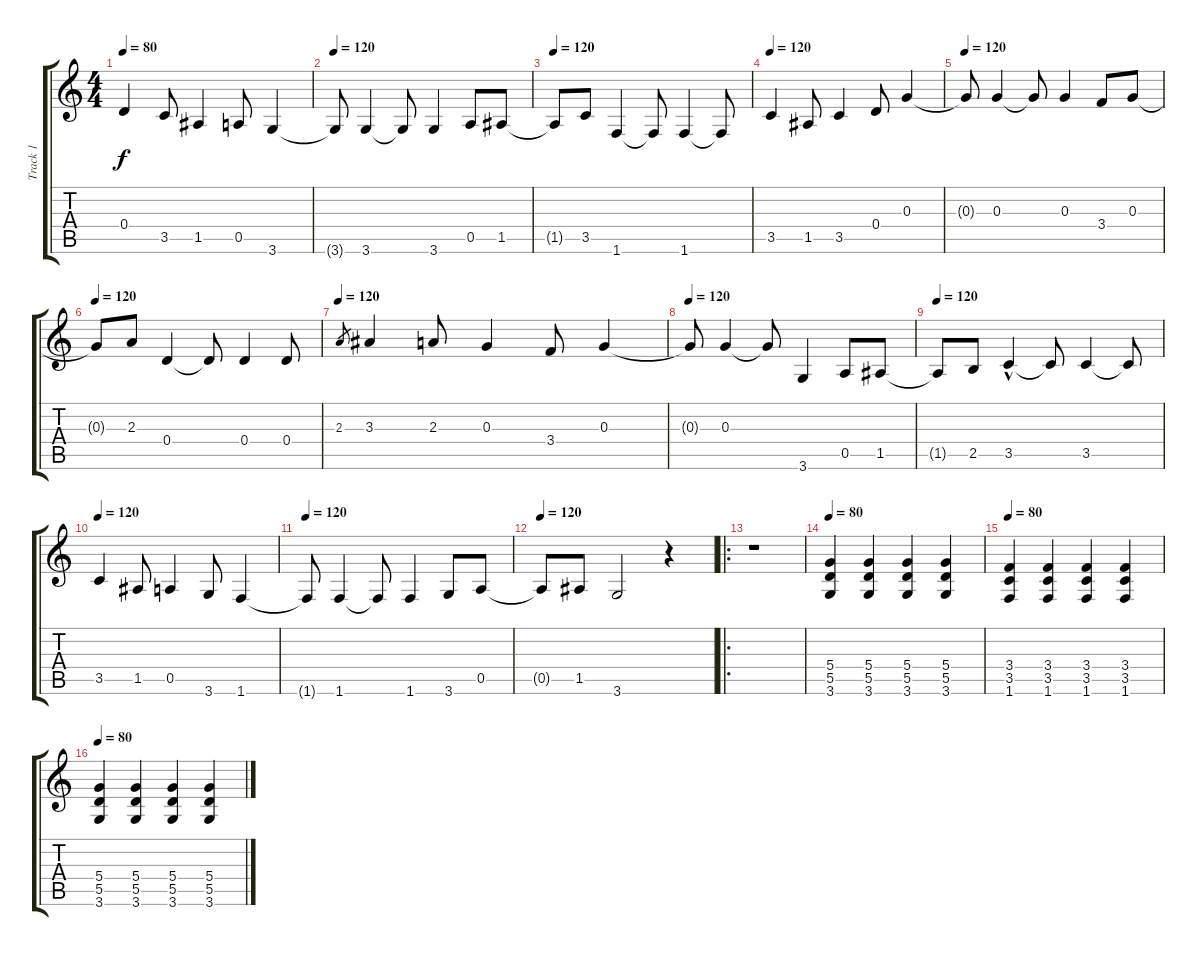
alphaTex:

\track ("Track 1" "Track 1") {instrument acousticguitarsteel}
\staff {score tabs}
\tuning (E4 B3 G3 D3 A2 E2) {hide}
\ts (4 4)
\tempo 80
\tempo 120
\tempo 80
\clef g2
\ks c
0.4.4{dy f instrument acousticguitarsteel} 3.5.8 1.5.4 0.5.8 3.6.4 |
\tempo 120
3.6{t}.8 3.6.4 3.6{t}.8 3.6.4 0.5.8 1.5.8 |
\tempo 120
1.5{t}.8 3.5.8 1.6.4 1.6{t}.8 1.6.4 1.6{t}.8 |
\tempo 120
3.5.4 1.5.8 3.5.4 0.4.8 0.3.4 |
\tempo 120
0.3{t}.8 0.3.4 0.3{t}.8 0.3.4 3.4.8 0.3.8 |
\tempo 120
0.3{t}.8 2.3.8 0.4.4 0.4{t}.8 0.4.4 0.4.8 |
\tempo 120
2.3.8{gr} 3.3.4 2.3.8 0.3.4 3.4.8 0.3.4 |
\tempo 120
0.3{t}.8 0.3.4 0.3{t}.8 3.6.4 0.5.8 1.5.8 |
\tempo 120
1.5{t}.8 2.5.8 3.5{hac}.4 3.5{t}.8 3.5.4 3.5{t}.8 |
\tempo 120
3.5.4 1.5.8 0.5.4 3.6.8 1.6.4 |
\tempo 120
1.6{t}.8 1.6.4 1.6{t}.8 1.6.4 3.6.8 0.5.8 |
\tempo 120
0.5{t}.8 1.5.8 3.6.2 r.4 |
\ro
r.1 |
\tempo 80
(5.4 5.5 3.6).4 (5.4 5.5 3.6).4 (5.4 5.5 3.6).4 (5.4 5.5 3.6).4 |
\tempo 80
(3.4 3.5 1.6).4 (3.4 3.5 1.6).4 (3.4 3.5 1.6).4 (3.4 3.5 1.6).4 |
\tempo 80
(5.4 5.5 3.6).4 (5.4 5.5 3.6).4 (5.4 5.5 3.6).4 (5.4 5.5 3.6).4
